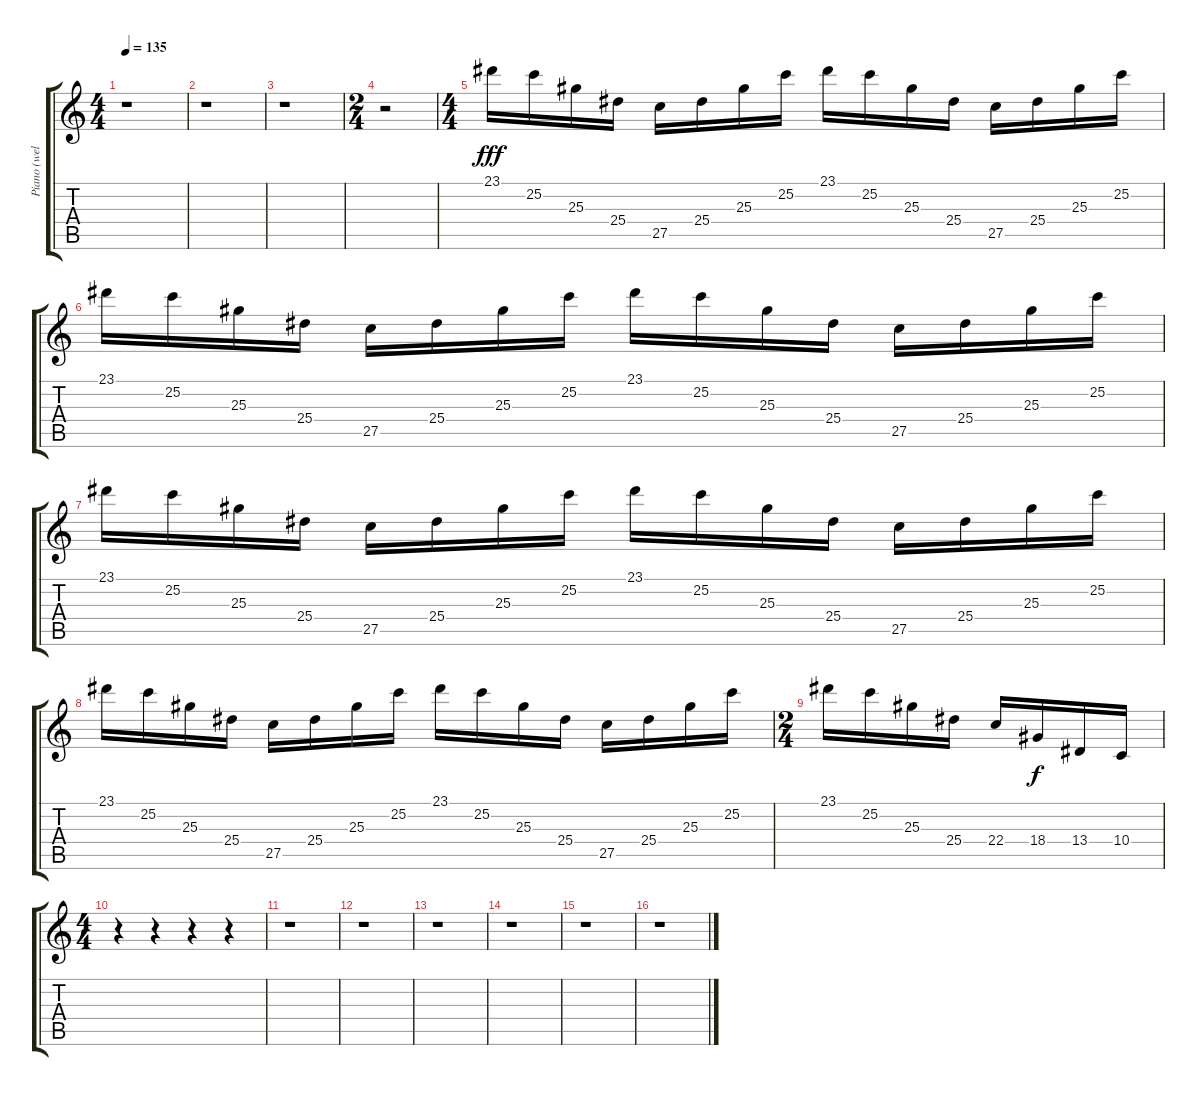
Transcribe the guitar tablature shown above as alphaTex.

\track ("Piano (well... Keyboards)" "Piano (wel") {instrument brightacousticpiano}
\staff {score tabs}
\tuning (E4 B3 G3 D3 A2 E2) {hide}
\ts (4 4)
\tempo 135
\clef g2
\ks c
r.1{dy fff} |
r.1 |
r.1 |
\ts (2 4)
r.2 |
\ts (4 4)
23.1.16 25.2.16 25.3.16 25.4.16 27.5.16 25.4.16 25.3.16 25.2.16 23.1.16 25.2.16 25.3.16 25.4.16 27.5.16 25.4.16 25.3.16 25.2.16 |
23.1.16 25.2.16 25.3.16 25.4.16 27.5.16 25.4.16 25.3.16 25.2.16 23.1.16 25.2.16 25.3.16 25.4.16 27.5.16 25.4.16 25.3.16 25.2.16 |
23.1.16 25.2.16 25.3.16 25.4.16 27.5.16 25.4.16 25.3.16 25.2.16 23.1.16 25.2.16 25.3.16 25.4.16 27.5.16 25.4.16 25.3.16 25.2.16 |
23.1.16 25.2.16 25.3.16 25.4.16 27.5.16 25.4.16 25.3.16 25.2.16 23.1.16 25.2.16 25.3.16 25.4.16 27.5.16 25.4.16 25.3.16 25.2.16 |
\ts (2 4)
23.1.16 25.2.16 25.3.16 25.4.16 22.4.16 18.4.16{dy f} 13.4.16 10.4.16 |
\ts (4 4)
r.4 r.4 r.4 r.4 |
r.1 |
r.1 |
r.1 |
r.1 |
r.1 |
r.1
